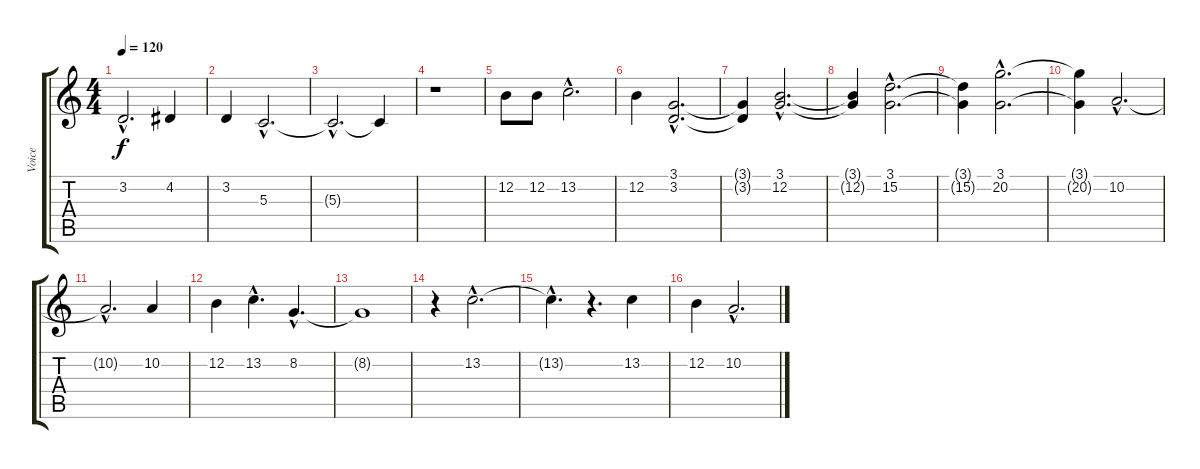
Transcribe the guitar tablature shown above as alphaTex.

\track ("Voice" "Voice") {instrument synthstrings2}
\staff {score tabs}
\tuning (E4 B3 G3 D3 A2 E2) {hide}
\ts (4 4)
\tempo 120
\clef g2
\ks c
3.2{hac t}.2{d dy f} 4.2.4 |
3.2.4 5.3{hac}.2{d} |
5.3{hac t}.2{d} 5.3{t}.4 |
r.1 |
12.2.8 12.2.8 13.2{hac}.2{d} |
12.2.4 (3.1{hac} 3.2{hac}).2{d} |
(3.1{t} 3.2{t}).4 (3.1{hac} 12.2{hac}).2{d} |
(3.1{t} 12.2{t}).4 (3.1{hac} 15.2{hac}).2{d} |
(3.1{t} 15.2{t}).4 (3.1{hac} 20.2{hac}).2{d} |
(3.1{t} 20.2{t}).4 10.2{hac}.2{d} |
10.2{hac t}.2{d} 10.2.4 |
12.2.4 13.2{hac}.4{d} 8.2{hac}.4{d} |
8.2{t}.1 |
r.4 13.2{hac}.2{d} |
13.2{hac t}.4{d} r.4{d} 13.2.4 |
12.2.4 10.2{hac}.2{d}
